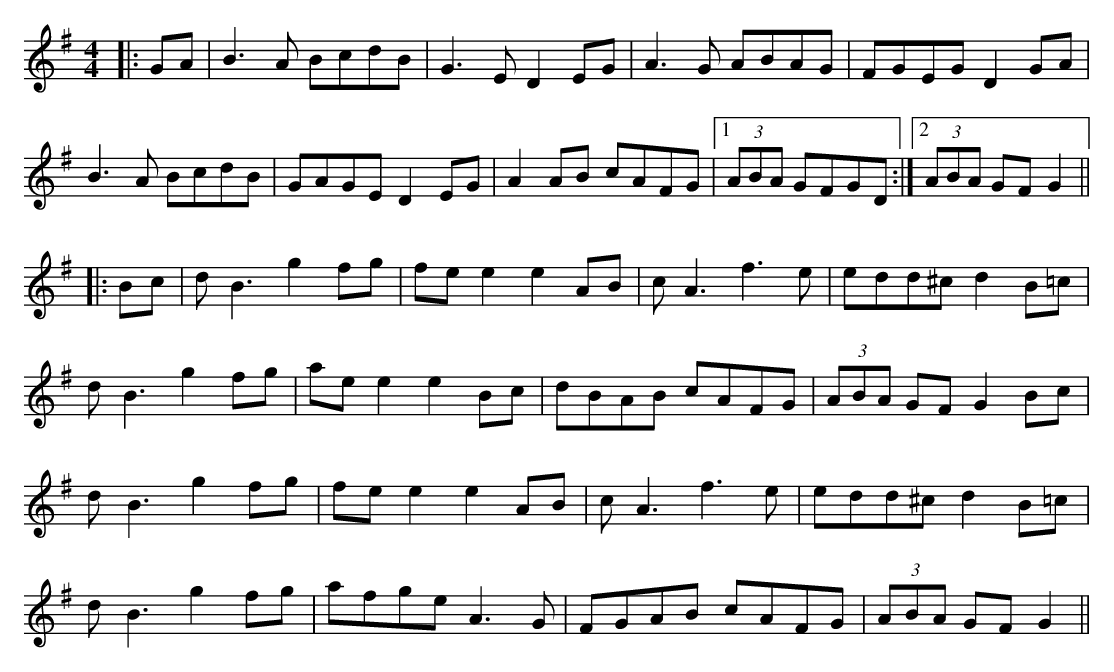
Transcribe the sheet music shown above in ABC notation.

X:1
M:4/4
K:G
|:GA|B3A BcdB|G3E D2EG|A3G ABAG|FGEG D2GA|
B3A BcdB|GAGE D2EG|A2AB cAFG|1 (3ABA GFGD:|2 (3ABA GF G2||
|:Bc|dB3 g2fg|fe e2 e2AB|cA3 f3e|edd^c d2B=c|
dB3 g2fg|ae e2 e2Bc|dBAB cAFG|(3ABA GF G2Bc|
dB3 g2fg|fe e2 e2AB|cA3 f3e|edd^c d2B=c|
dB3 g2fg|afge A3G|FGAB cAFG|(3ABA GF G2||
